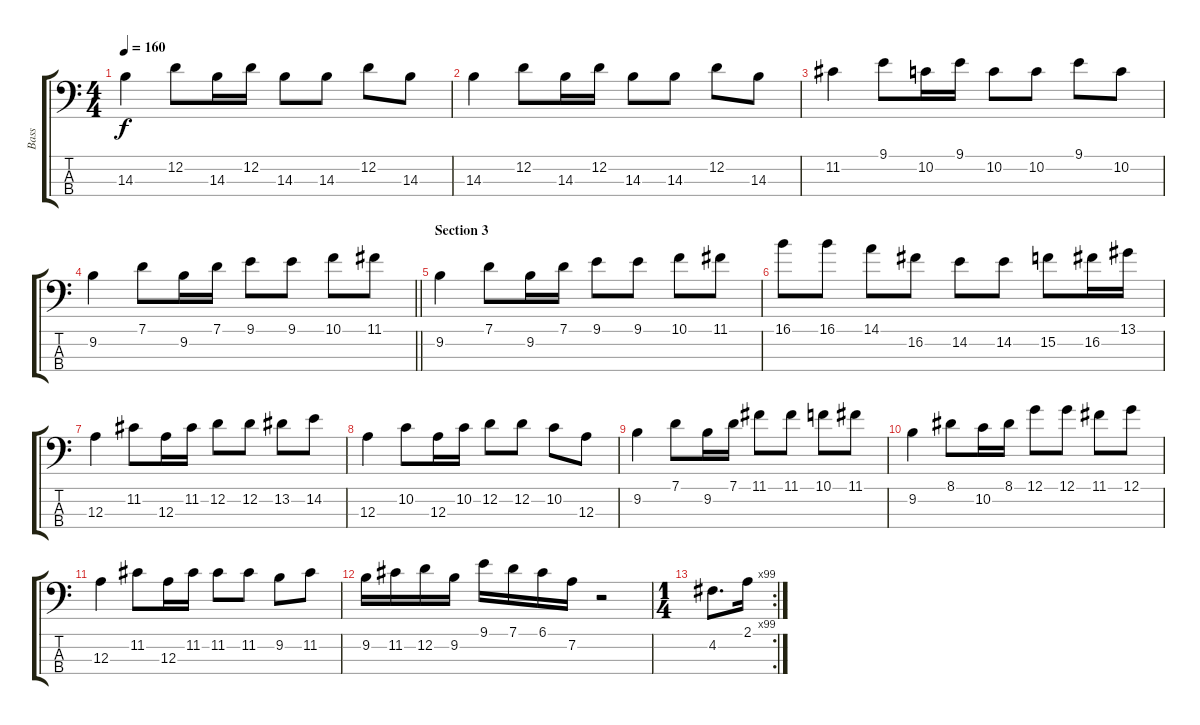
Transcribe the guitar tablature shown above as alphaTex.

\track ("Bass" "Bass") {instrument electricbassfinger}
\staff {score tabs}
\tuning (G2 D2 A1 E1) {hide}
\ts (4 4)
\tempo 160
\clef f4
\ks c
14.3.4{dy f} 12.2.8 14.3.16 12.2.16 14.3.8 14.3.8 12.2.8 14.3.8 |
14.3.4 12.2.8 14.3.16 12.2.16 14.3.8 14.3.8 12.2.8 14.3.8 |
11.2.4 9.1.8 10.2.16 9.1.16 10.2.8 10.2.8 9.1.8 10.2.8 |
\barLineRight lightlight
9.2.4 7.1.8 9.2.16 7.1.16 9.1.8 9.1.8 10.1.8 11.1.8 |
\section ("" "Section 3")
9.2.4 7.1.8 9.2.16 7.1.16 9.1.8 9.1.8 10.1.8 11.1.8 |
16.1.8 16.1.8 14.1.8 16.2.8 14.2.8 14.2.8 15.2.8 16.2.16 13.1.16 |
12.3.4 11.2.8 12.3.16 11.2.16 12.2.8 12.2.8 13.2.8 14.2.8 |
12.3.4 10.2.8 12.3.16 10.2.16 12.2.8 12.2.8 10.2.8 12.3.8 |
9.2.4 7.1.8 9.2.16 7.1.16 11.1.8 11.1.8 10.1.8 11.1.8 |
9.2.4 8.1.8 10.2.16 8.1.16 12.1.8 12.1.8 11.1.8 12.1.8 |
12.3.4 11.2.8 12.3.16 11.2.16 11.2.8 11.2.8 9.2.8 11.2.8 |
9.2.16 11.2.16 12.2.16 9.2.16 9.1.16 7.1.16 6.1.16 7.2.16 r.2 |
\rc 99
\ts (1 4)
4.2.8{d} 2.1.16
